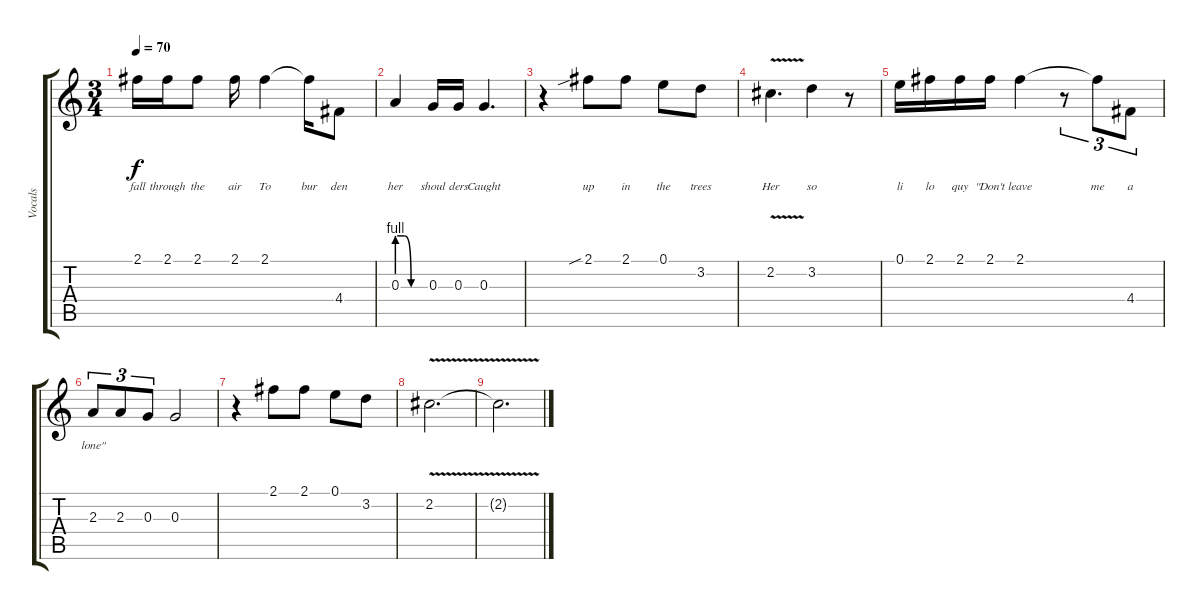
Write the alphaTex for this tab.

\track ("Vocals" "Vocals") {instrument acousticguitarnylon}
\staff {score tabs}
\tuning (E4 B3 G3 D3 A2 E2) {hide}
\ts (3 4)
\tempo 70
\clef g2
\ks c
2.1.16{lyrics (0 "fall") lyrics (1 "") lyrics (2 "") lyrics (3 "") lyrics (4 "") dy f} 2.1.16{lyrics (0 "through") lyrics (1 "") lyrics (2 "") lyrics (3 "") lyrics (4 "")} 2.1.8{lyrics (0 "the") lyrics (1 "") lyrics (2 "") lyrics (3 "") lyrics (4 "")} 2.1.16{lyrics (0 "air") lyrics (1 "") lyrics (2 "") lyrics (3 "") lyrics (4 "")} 2.1.4{lyrics (0 "To") lyrics (1 "") lyrics (2 "") lyrics (3 "") lyrics (4 "")} 2.1{t}.16{lyrics (0 "bur") lyrics (1 "") lyrics (2 "") lyrics (3 "") lyrics (4 "")} 4.4.8{lyrics (0 "den") lyrics (1 "") lyrics (2 "") lyrics (3 "") lyrics (4 "")} |
0.3{be (custom 0 4 15 4 30 0 60 0)}.4{lyrics (0 "her") lyrics (1 "") lyrics (2 "") lyrics (3 "") lyrics (4 "")} 0.3.16{lyrics (0 "shoul") lyrics (1 "") lyrics (2 "") lyrics (3 "") lyrics (4 "")} 0.3.16{lyrics (0 "ders") lyrics (1 "") lyrics (2 "") lyrics (3 "") lyrics (4 "")} 0.3.4{d lyrics (0 "Caught") lyrics (1 "") lyrics (2 "") lyrics (3 "") lyrics (4 "")} |
r.4 2.1{sib}.8{lyrics (0 "up") lyrics (1 "") lyrics (2 "") lyrics (3 "") lyrics (4 "")} 2.1.8{lyrics (0 "in") lyrics (1 "") lyrics (2 "") lyrics (3 "") lyrics (4 "")} 0.1.8{lyrics (0 "the") lyrics (1 "") lyrics (2 "") lyrics (3 "") lyrics (4 "")} 3.2.8{lyrics (0 "trees") lyrics (1 "") lyrics (2 "") lyrics (3 "") lyrics (4 "")} |
2.2{v}.4{d lyrics (0 "Her") lyrics (1 "") lyrics (2 "") lyrics (3 "") lyrics (4 "")} 3.2.4{lyrics (0 "so") lyrics (1 "") lyrics (2 "") lyrics (3 "") lyrics (4 "")} r.8 |
0.1.16{lyrics (0 "li") lyrics (1 "") lyrics (2 "") lyrics (3 "") lyrics (4 "")} 2.1.16{lyrics (0 "lo") lyrics (1 "") lyrics (2 "") lyrics (3 "") lyrics (4 "")} 2.1.16{lyrics (0 "quy") lyrics (1 "") lyrics (2 "") lyrics (3 "") lyrics (4 "")} 2.1.16{lyrics (0 "\"Don't") lyrics (1 "") lyrics (2 "") lyrics (3 "") lyrics (4 "")} 2.1.4{lyrics (0 "leave") lyrics (1 "") lyrics (2 "") lyrics (3 "") lyrics (4 "")} r.8{tu (3 2)} 2.1{t}.8{tu (3 2) lyrics (0 "me") lyrics (1 "") lyrics (2 "") lyrics (3 "") lyrics (4 "")} 4.4.8{tu (3 2) lyrics (0 "a") lyrics (1 "") lyrics (2 "") lyrics (3 "") lyrics (4 "")} |
2.3.8{tu (3 2) lyrics (0 "lone\"") lyrics (1 "") lyrics (2 "") lyrics (3 "") lyrics (4 "")} 2.3.8{tu (3 2)} 0.3.8{tu (3 2)} 0.3.2 |
r.4 2.1.8 2.1.8 0.1.8 3.2.8 |
2.2{v}.2{d} |
2.2{t}.2{d}
